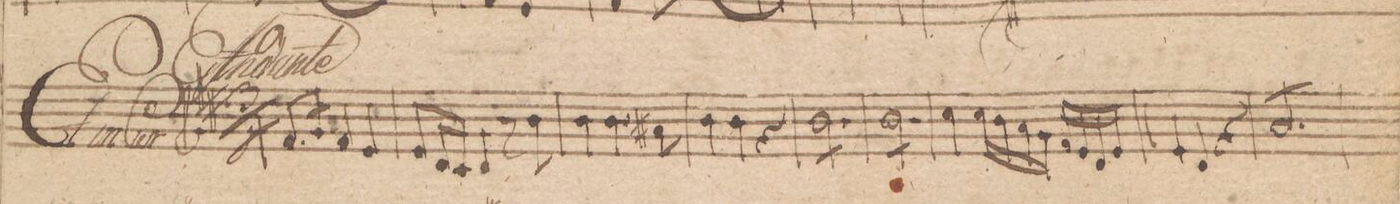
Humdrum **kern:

**kern	**dynam
*I"Violino Secundo.	*
*clefG2	*
*k[f#c#]	*
*met(c)	*
*M2/2	*
*M3/4	*
8.f#/L	.
16g/Jk	.
4f#/	.
4e/	.
=106	=106
8e/L	.
16d/L	.
16c#/JJ	.
4d/	.
8r	.
8b\	.
=107	=107
4b\	.
4.b\	.
8a#X\	.
=108	=108
4b\	.
4b\	.
4r	.
=109	=109
*tremolo	*
8b\L	.
8b\	.
8b\	.
8b\	.
8b\	.
8b\J	.
*Xtremolo	*
=110	=110
*tremolo	*
8b\L	.
8b\	.
8b\	.
8b\	.
8b\	.
8b\J	.
*Xtremolo	*
=111	=111
4cc#\	.
16cc#\LL	.
16b\	.
16a\	.
16g\JJ	.
16f#/LL	.
16e/	.
16d/	.
16e/JJ	.
=112	=112
8qqf#/	.
4e/	.
4d/	.
4r	.
=113	=113
*tremolo	*
8a/L	.
8a/	.
8a/	.
8a/	.
8a/	.
8a/J	.
*Xtremolo	*
=114	=114
*-	*-
